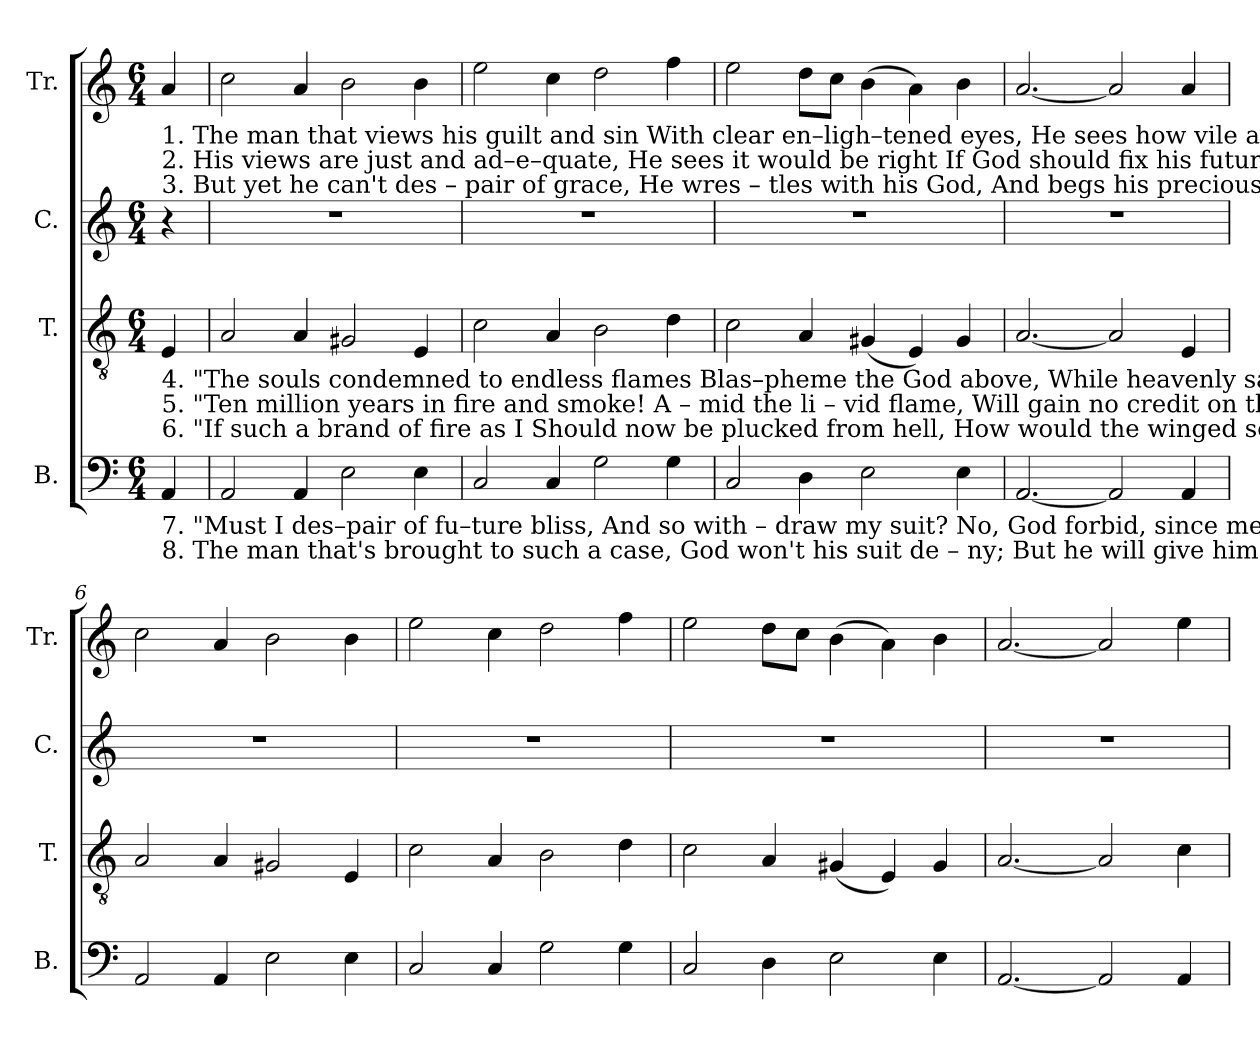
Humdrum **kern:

**kern	**kern	**kern	**kern
*part4	*part3	*part2	*part1
*staff4	*staff3	*staff2	*staff1
*I"B.	*I"T.	*I"C.	*I"Tr.
*I'B.	*I'T.	*I'C.	*I'Tr.
*clefF4	*clefGv2	*clefG2	*clefG2
*k[]	*k[]	*k[]	*k[]
*M6/4	*M6/4	*M6/4	*M6/4
*MM120	*MM120	*MM120	*MM120
=1	=1	=1	=1
!	!	!	!LO:TX:b:t=1. The man that views his guilt and sin  With  clear  en–ligh–tened   eyes,       He sees how vile a wretch he's been,  And  down  in  dust   he     lies.        With  humble, low sub–
!	!	!	!LO:TX:b:t=2. His  views  are  just  and  ad–e–quate,  He   sees   it   would    be     right         If  God  should  fix  his  future state  In   black,  e – ter – nal      night.         He   gives   it  in  both
!	!	!	!LO:TX:b:t=3. But  yet  he  can't des – pair  of grace,  He  wres – tles  with   his     God,    And begs his precious soul might taste  The  me – rits  of    his    blood.        He  pleads  the  merits
!	!LO:TX:b:t=4. "The souls condemned to endless flames  Blas–pheme  the  God  above,  While heavenly saints on highest strains,  Do  praise  re–dee–ming  love.  Should I  be doomed to	!	!
!	!LO:TX:b:t=5. "Ten  million  years in fire and smoke!  A – mid    the   li  –  vid   flame,   Will  gain  no  credit  on  thy  book,   The  debt  is         still     the     same.   But  if   by  Christ  my	!	!
!	!LO:TX:b:t=6. "If    such  a  brand  of  fire  as    I        Should now be plucked from hell,    How would the winged seraphs fly,     Such   bles – sed   news   to    tell.      To  Fa – ther,  Son, and	!	!
!LO:TX:b:t=7. "Must  I  des–pair  of  fu–ture  bliss,  And  so  with – draw   my    suit?         No,  God  forbid, since mercy  is    Thy  dar – ling   at   –   tri   –   bute.   "My  ardent  cries  shall	!	!	!
!LO:TX:b:t=8. The man that's brought to such a case,  God  won't  his  suit  de  –  ny;          But he will give him saving grace,  And   lift   his    soul     on         high.     The one in three, and	!	!	!
4AA!/	4E!/	4r	4a!/
=2	=2	=2	=2
2AA!/	2A!/	1.r	2cc!\
4AA!/	4A!/	.	4a!/
2E!\	2G#X!/	.	2b!\
4E!\	4E!/	.	4b!\
=3	=3	=3	=3
2C!/	2c!\	1.r	2ee!\
4C!/	4A!/	.	4cc!\
2G!\	2B!\	.	2dd!\
4G!\	4d!\	.	4ff!\
=4	=4	=4	=4
2C!/	2c!\	1.r	2ee!\
4D!\	4A!/	.	8dd!\L
.	.	.	8cc!\J
2E!\	(4G#X!/	.	(4b!\
.	4E!/)	.	4a!\)
4E!\	4G#!/	.	4b!\
=5	=5	=5	=5
[2.AA!/	[2.A!/	1.r	[2.a!/
2AA!/]	2A!/]	.	2a!/]
4AA!/	4E!/	.	4a!/
=6	=6	=6	=6
2AA!/	2A!/	1.r	2cc!\
4AA!/	4A!/	.	4a!/
2E!\	2G#X!/	.	2b!\
4E!\	4E!/	.	4b!\
=7	=7	=7	=7
2C!/	2c!\	1.r	2ee!\
4C!/	4A!/	.	4cc!\
2G!\	2B!\	.	2dd!\
4G!\	4d!\	.	4ff!\
=8	=8	=8	=8
2C!/	2c!\	1.r	2ee!\
4D!\	4A!/	.	8dd!\L
.	.	.	8cc!\J
2E!\	(4G#X!/	.	(4b!\
.	4E!/)	.	4a!\)
4E!\	4G#!/	.	4b!\
=9	=9	=9	=9
[2.AA!/	[2.A!/	1.r	[2.a!/
2AA!/]	2A!/]	.	2a!/]
4AA!/	4c!\	.	4ee!\
=	=	=	=
*-	*-	*-	*-
